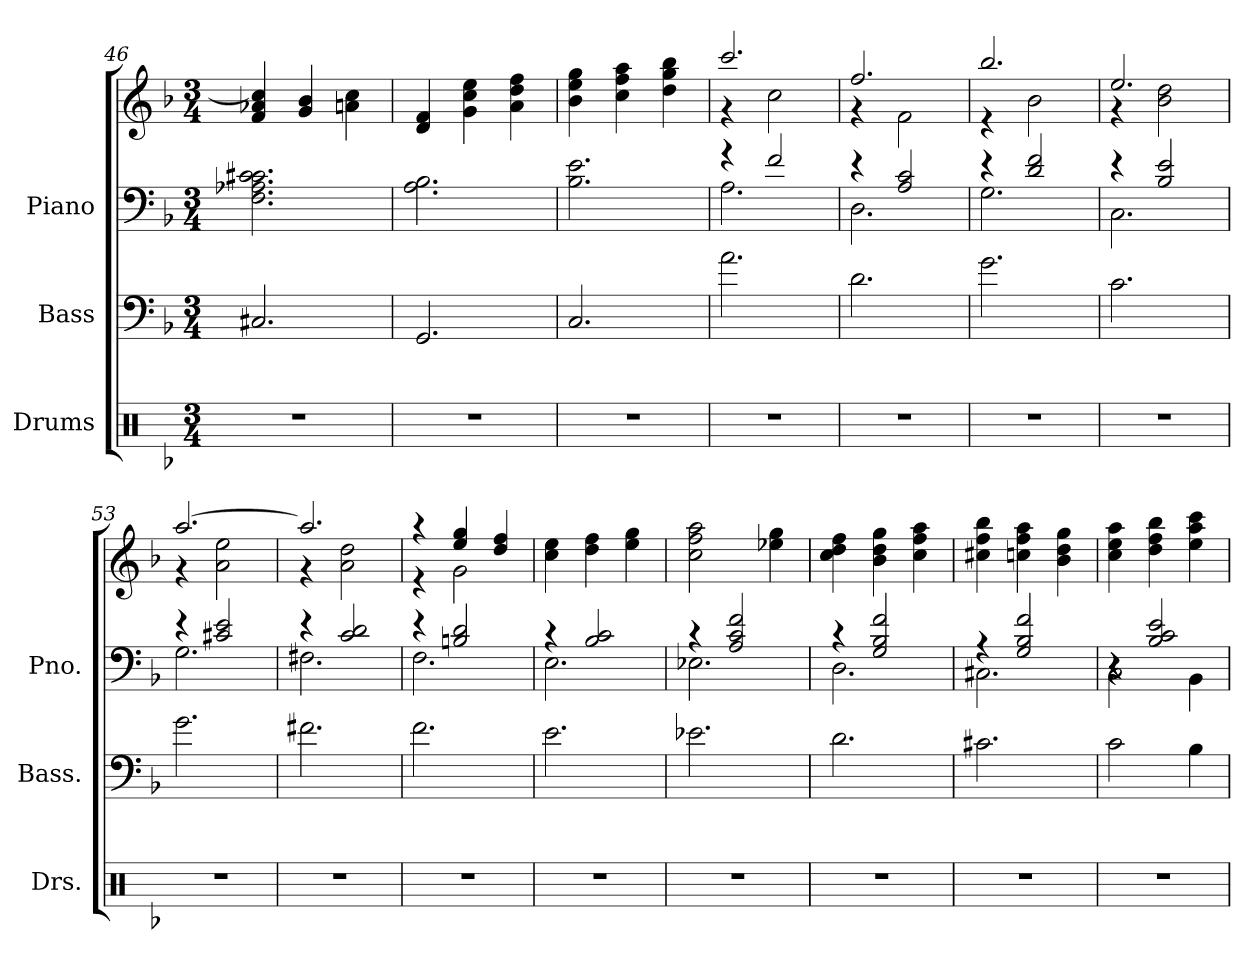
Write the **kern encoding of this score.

**kern	**kern	**kern	**kern
*part3	*part2	*part1	*part1
*staff4	*staff3	*staff2	*staff1
*I"Drums	*I"Bass	*I"Piano	*
*I'Drs.	*I'Bass.	*I'Pno.	*
*clefX	*clefF4	*clefF4	*clefG2
*	*ITrd7c12	*	*
*k[b-]	*k[b-]	*k[b-]	*k[b-]
*M3/4	*M3/4	*M3/4	*M3/4
=46	=46	=46	=46
2.r	2.CC#X/	2.F\ 2.A-X\ 2.c\ 2.c#X\	4f/ 4a-X/ 4cc/]
.	.	.	4g/ 4b-/
.	.	.	4an\ 4cc\
=47	=47	=47	=47
2.r	2.GGG/	2.A\ 2.B-\	4d/ 4f/
.	.	.	4g\ 4cc\ 4ee\
.	.	.	4a\ 4dd\ 4ff\
=48	=48	=48	=48
2.r	2.CC/	2.B-\ 2.e\	4b-\ 4ee\ 4gg\
.	.	.	4cc\ 4ff\ 4aa\
.	.	.	4dd\ 4gg\ 4bb-\
!!LO:LB:g=z
=49	=49	=49	=49
*	*	*^	*^
2.r	2.A\	4r	2.A\	2.ccc/	4r
.	.	2f/	.	.	2cc\
=50	=50	=50	=50	=50	=50
2.r	2.D\	4r	2.D\	2.ff/	4r
.	.	2A/ 2c/	.	.	2f\
=51	=51	=51	=51	=51	=51
2.r	2.G\	4r	2.G\	2.bb-/	4r
.	.	2d/ 2f/	.	.	2b-\
=52	=52	=52	=52	=52	=52
2.r	2.C\	4r	2.C\	2.ee/	4r
.	.	2B-/ 2e/	.	.	2b-\ 2dd\
=53	=53	=53	=53	=53	=53
2.r	2.G\	4r	2.G\	[2.aa/	4r
.	.	2c#X/ 2e/	.	.	2a\ 2ee\
=54	=54	=54	=54	=54	=54
2.r	2.F#X\	4r	2.F#X\	2.aa/]	4r
.	.	2c/ 2d/	.	.	2a\ 2dd\
=55	=55	=55	=55	=55	=55
2.r	2.F\	4r	2.F\	4r	4r
.	.	2Bn/ 2d/	.	4ee/ 4gg/	2g\
.	.	.	.	4dd/ 4ff/	.
*	*	*	*	*v	*v
=56	=56	=56	=56	=56
2.r	2.E\	4r	2.E\	4cc\ 4ee\
.	.	2B-/ 2c/	.	4dd\ 4ff\
.	.	.	.	4ee\ 4gg\
!!LO:LB:g=z
=57	=57	=57	=57	=57
2.r	2.E-X\	4r	2.E-X\	2cc\ 2ff\ 2aa\
.	.	2A/ 2c/ 2f/	.	.
.	.	.	.	4ee-X\ 4gg\
=58	=58	=58	=58	=58
2.r	2.D\	4r	2.D\	4cc\ 4dd\ 4ff\
.	.	2G/ 2B-/ 2f/	.	4b-\ 4dd\ 4gg\
.	.	.	.	4cc\ 4ff\ 4aa\
=59	=59	=59	=59	=59
2.r	2.C#X\	4r	2.C#X\	4cc#X\ 4ff\ 4bb-\
.	.	2G/ 2B-/ 2f/	.	4ccn\ 4ff\ 4aa\
.	.	.	.	4b-\ 4dd\ 4gg\
=60	=60	=60	=60	=60
*	*	*	*^	*
2.r	2C\	4r	2C\	4r	4cc\ 4ee\ 4aa\
.	.	2B-/ 2c/ 2e/	.	2ryy	4dd\ 4ff\ 4bb-\
.	4BB-\	.	4BB-\	.	4ee\ 4aa\ 4ccc\
*	*	*v	*v	*v	*
=	=	=	=
*-	*-	*-	*-
